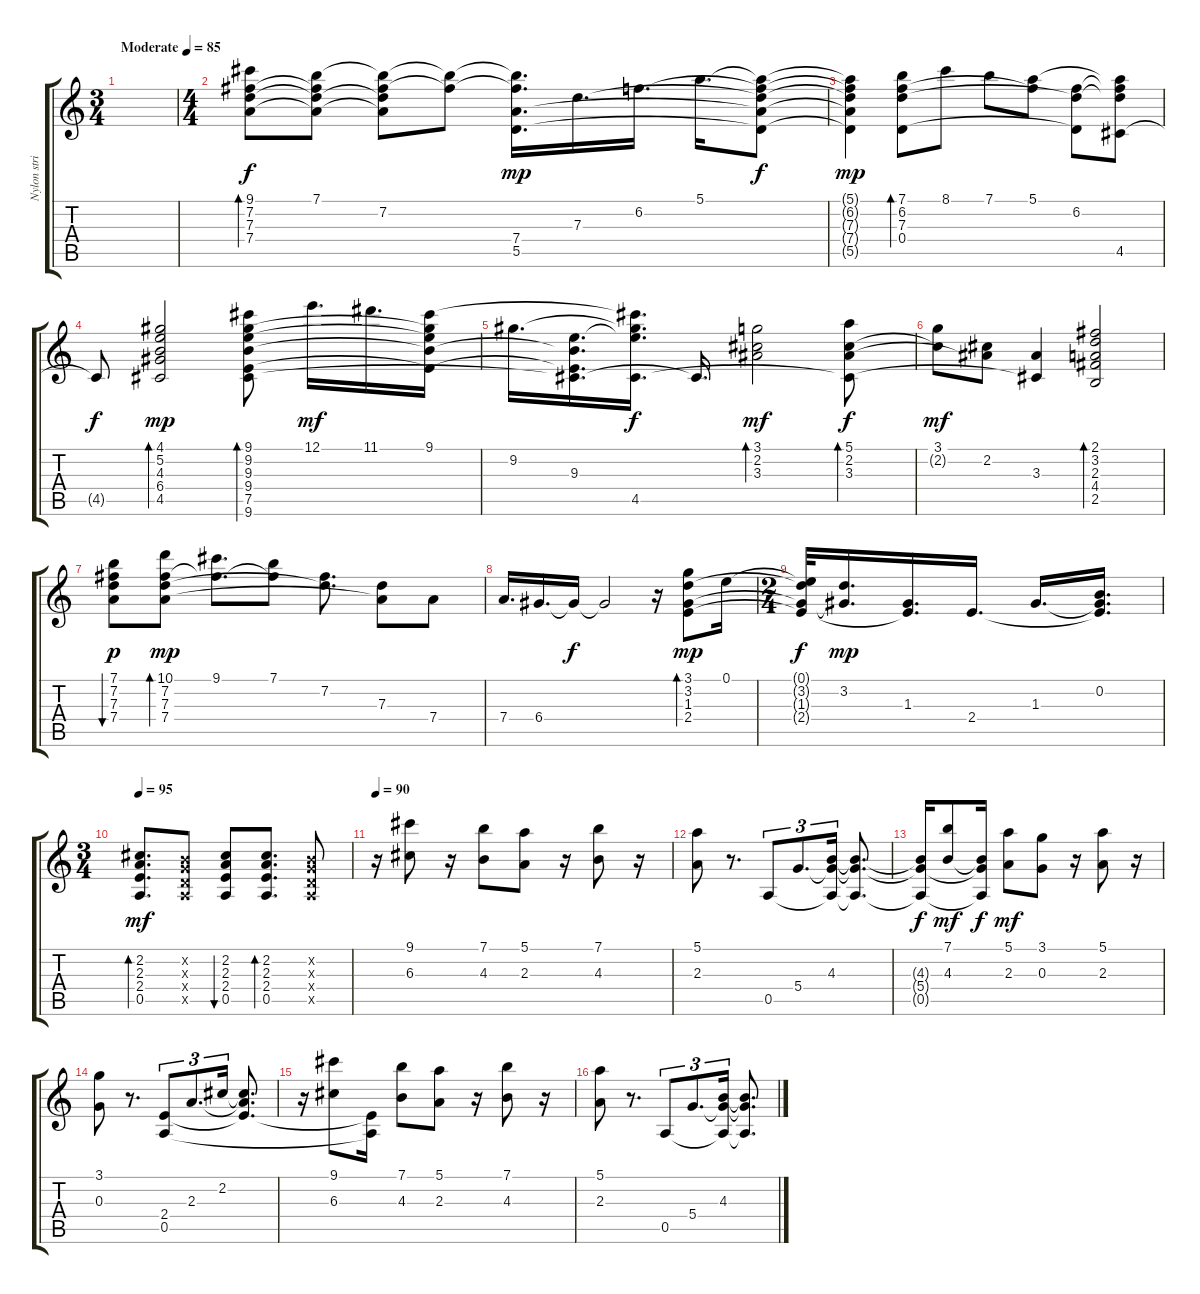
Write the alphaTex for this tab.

\track ("Nylon strings guitar" "Nylon stri") {instrument acousticguitarnylon}
\staff {score tabs}
\tuning (E4 B3 G3 D3 A2 E2) {hide}
\ts (3 4)
\tempo (85 "Moderate")
\clef g2
\ks c
|
\ts (4 4)
(9.1 7.2 7.3 7.4).8{bd 120} (7.1 7.2{t} 7.3{t} 7.4{t}).8 (7.1{t} 7.2 7.3{t} 7.4{t}).8 (7.1{t} 7.2{t}).8{dy f} (7.1{t} 7.2{t} 7.4 5.5).16{d dy mp} 7.3.16{d} 6.2.16{d} 5.1.16{d} (5.1{t} 6.2{t} 7.3{t} 7.4{t} 5.5{t}).8{dy f} |
(5.1{t} 6.2{t} 7.3{t} 7.4{t} 5.5{t}).4{dy mp} (7.1 6.2 7.3 0.4).8{bd 120} 8.1.8 7.1.8 (5.1 6.2{t}).8 (6.2 7.3{t} 0.4{t}).8 (5.1{t} 6.2{t} 7.3{t} 4.5).8 |
4.5{t}.8{dy f} (4.1 5.2 4.3 6.4 4.5).2{bd 240 dy mp} (9.1 9.2 9.3 9.4 7.5 9.6).8{bd 240} 12.1.16{d dy mf} 11.1.16{d} (9.1 9.2{t} 9.3{t} 9.4{t} 7.5{t}).16 |
9.2.16{d} (9.3 9.4{t} 7.5{t} 9.6{t}).16{d} (9.1{t} 9.2{t} 9.3{t} 4.5).16{d dy f} 9.6{t}.16{d} (3.1 2.2 3.3).2{bd 240 dy mf} (5.1 2.2 3.3 4.5{t}).8{bd 240 dy f} |
(3.1 2.2{t}).8{dy mf} (2.2 3.3{t}).8 (3.3 4.5{t}).4 (2.1 3.2 2.3 4.4 2.5).2{bd 240} |
(7.1 7.2 7.3 7.4).8{bu 240 dy p} (10.1 7.2 7.3 7.4).8{bd 480 dy mp} (9.1 7.2{t}).8{d} (7.1 7.2{t}).8 (7.2 7.3{t}).8{d} (7.3 7.4{t}).8 7.4.8 |
7.4.16{d} 6.4.16{d} 6.4{t}.16{dy f} 6.4{t}.2 r.16 (3.1 3.2 1.3 2.4).8{bd 240 dy mp} 0.1.16 |
\ts (2 4)
(0.1{t} 3.2{t} 1.3{t} 2.4{t}).32{dy f} (3.2 1.3{t}).16{d dy mp} (1.3 2.4{t}).16{d} 2.4.16{d} 1.3.16{d} (0.2 1.3{t} 2.4{t}).16{d} |
\ts (3 4)
\tempo 95
(2.2 2.3 2.4 0.5).8{d bd 60 dy mf} (0.2{x} 0.3{x} 0.4{x} 0.5{x}).8 (2.2 2.3 2.4 0.5).8{bu 60} (2.2 2.3 2.4 0.5).8{d bd 60} (0.2{x} 0.3{x} 0.4{x} 0.5{x}).8 |
\tempo 90
r.16 (9.1 6.3).8 r.16 (7.1 4.3).8 (5.1 2.3).8 r.16 (7.1 4.3).8 r.16 |
(5.1 2.3).8 r.8{d} 0.5.8{tu (3 2)} 5.4.8{d tu (3 2)} (4.3 5.4{t} 0.5{t}).16{tu (3 2)} (4.3{t} 5.4{t} 0.5{t}).8{d} |
(4.3{t} 5.4{t} 0.5{t}).16{dy f} (7.1 4.3).8{dy mf} (4.3{t} 5.4{t} 0.5{t}).16{dy f} (5.1 2.3).8{dy mf} (3.1 0.3).8 r.16 (5.1 2.3).8 r.16 |
(3.1 0.3).8 r.8{d} (2.4 0.5).8{tu (3 2)} 2.3.8{d tu (3 2)} 2.2.16{tu (3 2)} (2.2{t} 2.3{t} 2.4{t}).8{d} |
r.16 (9.1 6.3).8 (2.4{t} 0.5{t}).16 (7.1 4.3).8 (5.1 2.3).8 r.16 (7.1 4.3).8 r.16 |
(5.1 2.3).8 r.8{d} 0.5.8{tu (3 2)} 5.4.8{d tu (3 2)} (4.3 5.4{t} 0.5{t}).16{tu (3 2)} (4.3{t} 5.4{t} 0.5{t}).8{d}
